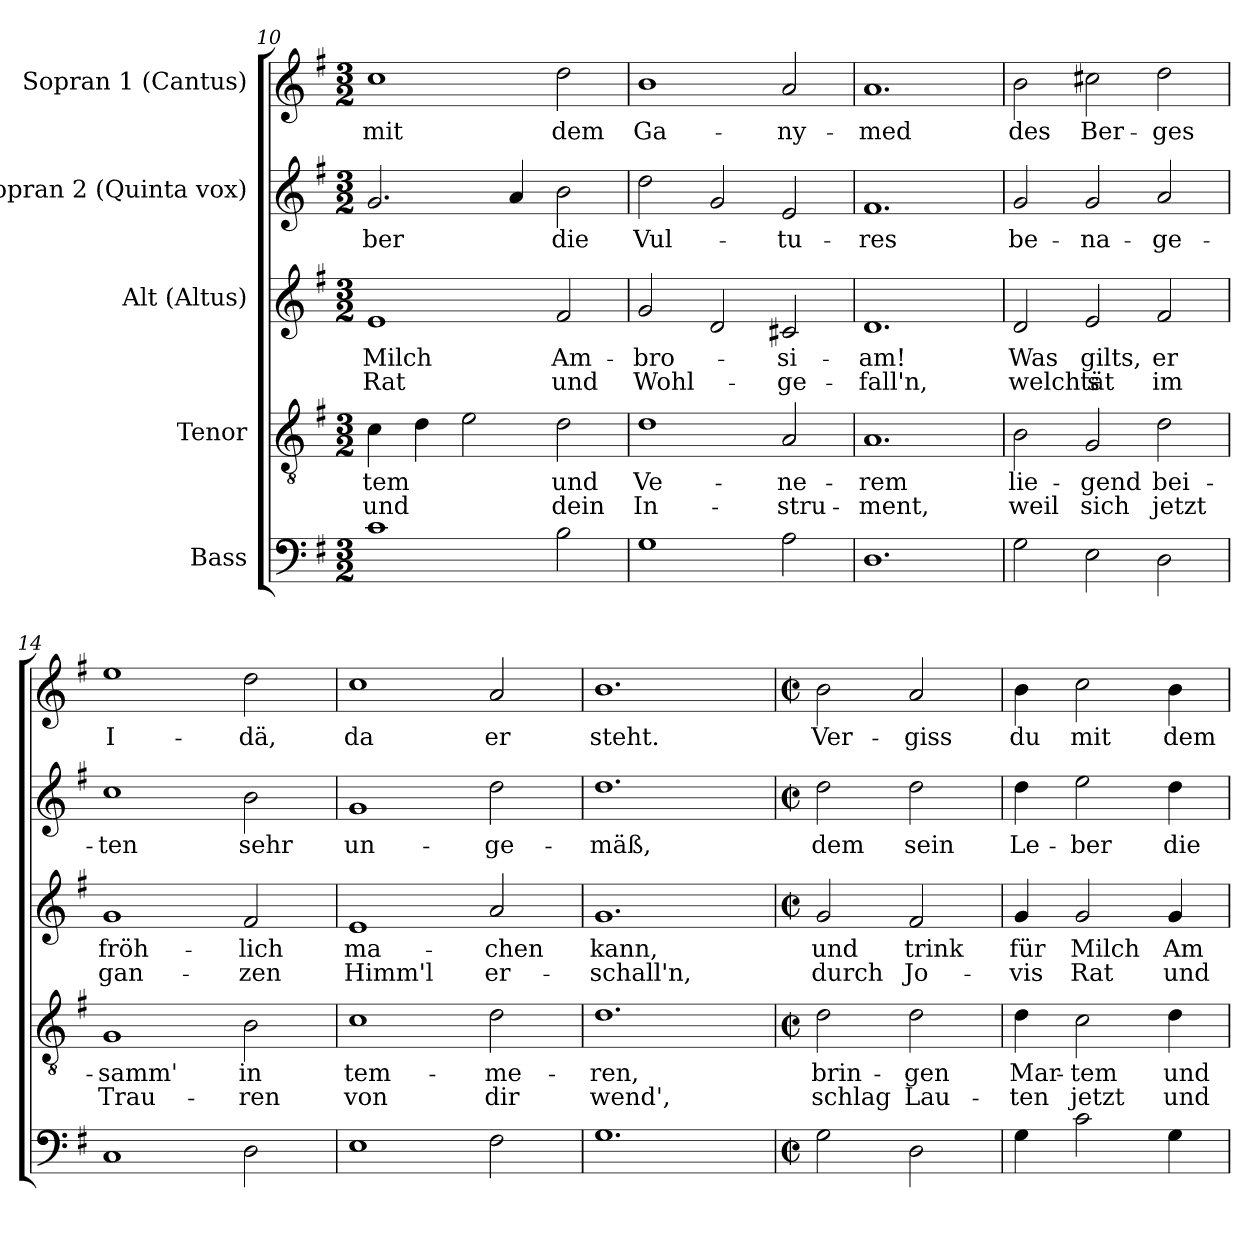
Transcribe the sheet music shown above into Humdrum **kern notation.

**kern	**kern	**text	**text	**kern	**text	**text	**kern	**text	**kern	**text
*part5	*part4	*part4	*part4	*part3	*part3	*part3	*part2	*part2	*part1	*part1
*staff5	*staff4	*staff4	*staff4	*staff3	*staff3	*staff3	*staff2	*staff2	*staff1	*staff1
*I"Bass	*I"Tenor	*	*	*I"Alt (Altus)	*	*	*I"Sopran 2 (Quinta vox)	*	*I"Sopran 1 (Cantus)	*
*clefF4	*clefGv2	*	*	*clefG2	*	*	*clefG2	*	*clefG2	*
*k[f#]	*k[f#]	*	*	*k[f#]	*	*	*k[f#]	*	*k[f#]	*
*M3/2	*M3/2	*	*	*M3/2	*	*	*M3/2	*	*M3/2	*
=10	=10	=10	=10	=10	=10	=10	=10	=10	=10	=10
1c	4c\	-tem	und	1e	Milch	Rat	2.g/	-ber	1cc	mit
.	4d\	.	.	.	.	.	.	.	.	.
.	2e\	.	.	.	.	.	.	.	.	.
.	.	.	.	.	.	.	4a/	.	.	.
2B\	2d\	und	dein	2f#/	Am-	und	2b\	die	2dd\	dem
=11	=11	=11	=11	=11	=11	=11	=11	=11	=11	=11
1G	1d	Ve-	In-	2g/	-bro-	Wohl-	2dd\	Vul-	1b	Ga-
.	.	.	.	2d/	.	.	2g/	.	.	.
2A\	2A/	-ne-	-stru-	2c#X/	-si-	-ge-	2e/	-tu-	2a/	-ny-
=12	=12	=12	=12	=12	=12	=12	=12	=12	=12	=12
1.D	1.A	-rem	-ment,	1.d	-am!	-fall'n,	1.f#	-res	1.a	-med
=13	=13	=13	=13	=13	=13	=13	=13	=13	=13	=13
2G\	2B\	lie-	weil	2d/	Was	welch's	2g/	be-	2b\	des
2E\	2G/	-gend	sich	2e/	gilts,	tät	2g/	-na-	2cc#X\	Ber-
2D\	2d\	bei-	jetzt	2f#/	er	im	2a/	-ge-	2dd\	-ges
=14	=14	=14	=14	=14	=14	=14	=14	=14	=14	=14
1C	1G	-samm'	Trau-	1g	fröh-	gan-	1cc	-ten	1ee	I-
2D\	2B\	in	-ren	2f#/	-lich	-zen	2b\	sehr	2dd\	-dä,
!!LO:LB:g=z
=15	=15	=15	=15	=15	=15	=15	=15	=15	=15	=15
1E	1c	tem-	von	1e	ma-	Himm'l	1g	un-	1cc	da
2F#\	2d\	-me-	dir	2a/	-chen	er-	2dd\	-ge-	2a/	er
=16	=16	=16	=16	=16	=16	=16	=16	=16	=16	=16
1.G	1.d	-ren,	wend',	1.g	kann,	-schall'n,	1.dd	-mäß,	1.b	steht.
=17	=17	=17	=17	=17	=17	=17	=17	=17	=17	=17
*M2/2	*M2/2	*	*	*M2/2	*	*	*M2/2	*	*M2/2	*
*met(c|)	*met(c|)	*	*	*met(c|)	*	*	*met(c|)	*	*met(c|)	*
2G\	2d\	brin-	schlag	2g/	und	durch	2dd\	dem	2b\	Ver-
2D\	2d\	-gen	Lau-	2f#/	trink	Jo-	2dd\	sein	2a/	-giss
=18	=18	=18	=18	=18	=18	=18	=18	=18	=18	=18
4G\	4d\	Mar-	-ten	4g/	für	-vis	4dd\	Le-	4b\	du
2c\	2c\	-tem	jetzt	2g/	Milch	Rat	2ee\	-ber	2cc\	mit
4G\	4d\	und	und	4g/	Am-	und	4dd\	die	4b\	dem
=	=	=	=	=	=	=	=	=	=	=
*-	*-	*-	*-	*-	*-	*-	*-	*-	*-	*-
